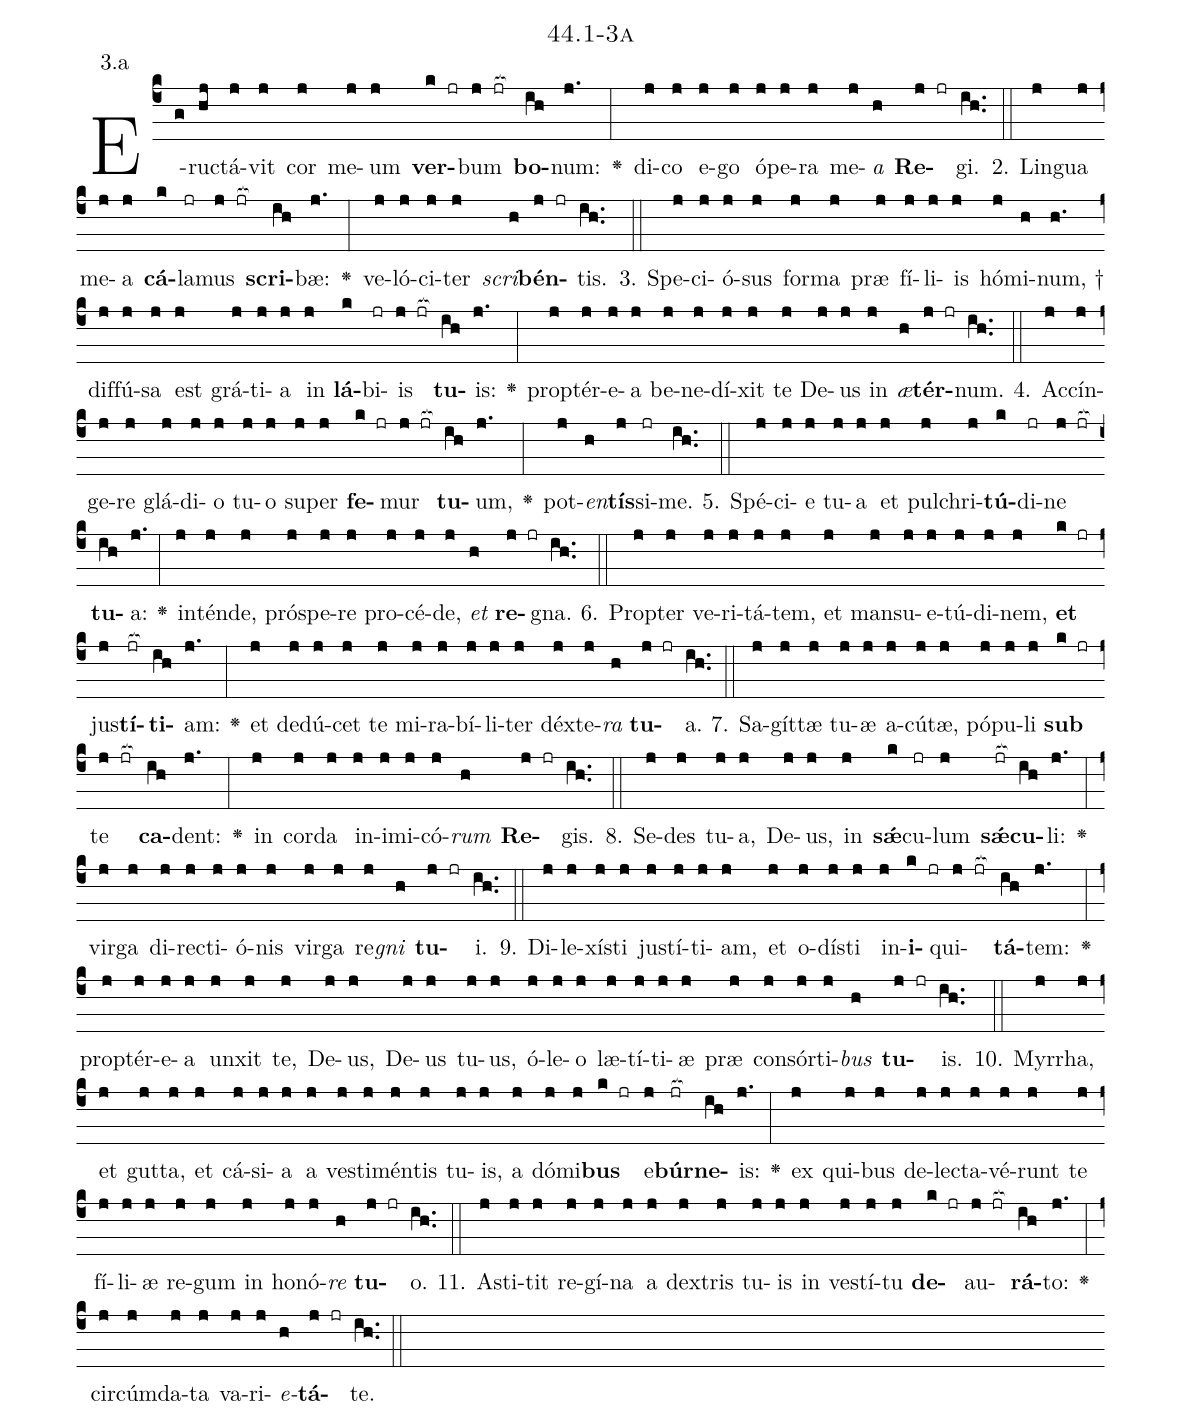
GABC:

name: 44.1-3a;
annotation: 3.a;
%%
(c4)E(g)ruc(hj)tá(j)vit(j) cor(j) me(j)um(j) <b>ver</b>(k jr)bum(j jr[ocb:1{]) <b>bo</b>(ih[ocb:0}])num:(j.) <v>\greheightstar</v>(:) di(j)co(j) e(j)go(j) ó(j)pe(j)ra(j) me(j)<i>a</i>(h) <b>Re</b>(j jr)gi.(ih..) (::)
2. Lin(j)gua(j) me(j)a(j) <b>cá</b>(k)la(jr)mus(j jr[ocb:1{]) <b>scri</b>(ih[ocb:0}])bæ:(j.) <v>\greheightstar</v>(:) ve(j)ló(j)ci(j)ter(j) <i>scri</i>(h)<b>bén</b>(j jr)tis.(ih..) (::)
3. Spe(j)ci(j)ó(j)sus(j) for(j)ma(j) præ(j) fí(j)li(j)is(j) hó(j)mi(h)num, †(h.) dif(j)fú(j)sa(j) est(j) grá(j)ti(j)a(j) in(j) <b>lá</b>(k)bi(jr)is(j jr[ocb:1{]) <b>tu</b>(ih[ocb:0}])is:(j.) <v>\greheightstar</v>(:) prop(j)tér(j)e(j)a(j) be(j)ne(j)dí(j)xit(j) te(j) De(j)us(j) in(j) <i>æ</i>(h)<b>tér</b>(j jr)num.(ih..) (::)
4. Ac(j)cín(j)ge(j)re(j) glá(j)di(j)o(j) tu(j)o(j) su(j)per(j) <b>fe</b>(k jr)mur(j jr[ocb:1{]) <b>tu</b>(ih[ocb:0}])um,(j.) <v>\greheightstar</v>(:) pot(j)<i>en</i>(h)<b>tís</b>(j)si(jr)me.(ih..) (::)
5. Spé(j)ci(j)e(j) tu(j)a(j) et(j) pul(j)chri(j)<b>tú</b>(k)di(jr)ne(j jr[ocb:1{]) <b>tu</b>(ih[ocb:0}])a:(j.) <v>\greheightstar</v>(:) in(j)tén(j)de,(j) pró(j)spe(j)re(j) pro(j)cé(j)de,(j) <i>et</i>(h) <b>re</b>(j jr)gna.(ih..) (::)
6. Prop(j)ter(j) ve(j)ri(j)tá(j)tem,(j) et(j) man(j)su(j)e(j)tú(j)di(j)nem,(j) <b>et</b>(k jr) jus(j)<b>tí</b>(jr[ocb:1{])<b>ti</b>(ih[ocb:0}])am:(j.) <v>\greheightstar</v>(:) et(j) de(j)dú(j)cet(j) te(j) mi(j)ra(j)bí(j)li(j)ter(j) déx(j)te(j)<i>ra</i>(h) <b>tu</b>(j jr)a.(ih..) (::)
7. Sa(j)gít(j)tæ(j) tu(j)æ(j) a(j)cú(j)tæ,(j) pó(j)pu(j)li(j) <b>sub</b>(k jr) te(j jr[ocb:1{]) <b>ca</b>(ih[ocb:0}])dent:(j.) <v>\greheightstar</v>(:) in(j) cor(j)da(j) in(j)i(j)mi(j)có(j)<i>rum</i>(h) <b>Re</b>(j jr)gis.(ih..) (::)
8. Se(j)des(j) tu(j)a,(j) De(j)us,(j) in(j) <b>sǽ</b>(k)cu(jr)lum(j) <b>sǽ</b>(jr[ocb:1{])<b>cu</b>(ih[ocb:0}])li:(j.) <v>\greheightstar</v>(:) vir(j)ga(j) di(j)rec(j)ti(j)ó(j)nis(j) vir(j)ga(j) re(j)<i>gni</i>(h) <b>tu</b>(j jr)i.(ih..) (::)
9. Di(j)le(j)xís(j)ti(j) jus(j)tí(j)ti(j)am,(j) et(j) o(j)dís(j)ti(j) in(j)<b>i</b>(k jr)qui(j jr[ocb:1{])<b>tá</b>(ih[ocb:0}])tem:(j.) <v>\greheightstar</v>(:) prop(j)tér(j)e(j)a(j) un(j)xit(j) te,(j) De(j)us,(j) De(j)us(j) tu(j)us,(j) ó(j)le(j)o(j) læ(j)tí(j)ti(j)æ(j) præ(j) con(j)sór(j)ti(j)<i>bus</i>(h) <b>tu</b>(j jr)is.(ih..) (::)
10. Myr(j)rha,(j) et(j) gut(j)ta,(j) et(j) cá(j)si(j)a(j) a(j) ves(j)ti(j)mén(j)tis(j) tu(j)is,(j) a(j) dó(j)mi(j)<b>bus</b>(k jr) e(j)<b>búr</b>(jr[ocb:1{])<b>ne</b>(ih[ocb:0}])is:(j.) <v>\greheightstar</v>(:) ex(j) qui(j)bus(j) de(j)lec(j)ta(j)vé(j)runt(j) te(j) fí(j)li(j)æ(j) re(j)gum(j) in(j) ho(j)nó(j)<i>re</i>(h) <b>tu</b>(j jr)o.(ih..) (::)
11. A(j)sti(j)tit(j) re(j)gí(j)na(j) a(j) dex(j)tris(j) tu(j)is(j) in(j) ves(j)tí(j)tu(j) <b>de</b>(k jr)au(j jr[ocb:1{])<b>rá</b>(ih[ocb:0}])to:(j.) <v>\greheightstar</v>(:) cir(j)cúm(j)da(j)ta(j) va(j)ri(j)<i>e</i>(h)<b>tá</b>(j jr)te.(ih..) (::)
